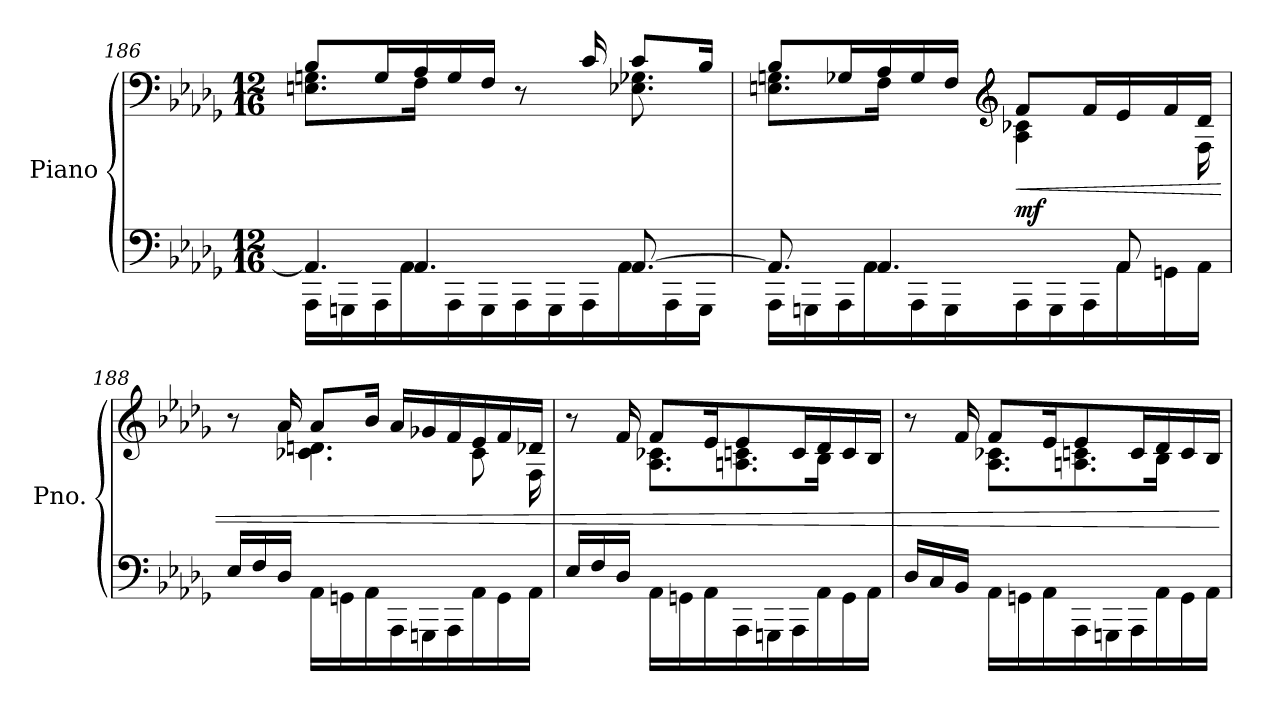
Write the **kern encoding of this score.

**kern	**kern	**dynam
*part1	*part1	*part1
*staff2	*staff1	*staff1/2
*I"Piano	*	*
*I'Pno.	*	*
*clefF4	*clefF4	*
*k[b-e-a-d-g-]	*k[b-e-a-d-g-]	*
*M12/16	*M12/16	*
=186	=186	=186
*^	*^	*
8.AA-/J]	16AAA-\LL	8B-/	8.En\ 8.Gn\	.
.	16GGGn\	.	.	.
.	16AAA-\	16G/L	.	.
4.AA-/	16AA-\	16A-/	16F\Jk	.
.	16AAA-\	16G/	8ryy	.
.	16GGG\	16F/JJ	.	.
.	16AAA-\	8r	8ryy	.
.	16GGG\	.	.	.
.	16AAA-\	16c/	16ryy	.
[8.AA-/	16AA-\	8c/L	8.E-X\ 8.G-X\	.
.	16AAA-\	.	.	.
.	16GGG\JJ	16B-/Jk	.	.
!!LO:LB:g=z	!!
=187	=187	=187	=187	=187
8.AA-/]	16AAA-\LL	8B-/L	8.En\ 8.Gn\L	.
.	16GGGn\	.	.	.
.	16AAA-\	16G-X/L	.	.
4.AA-/	16AA-\	16A-/	16F\Jk	.
.	16AAA-\	16G-/	8ryy	.
.	16GGG\	16F/JJ	.	.
*	*	*clefG2	*	*
!	!	!	!	!LO:HP:b
!	!	!	!	!LO:DY:n=1:a=2
.	16AAA-\	8f/L	4A-\ 4c-X\	< mf
.	16GGG\	.	.	.
.	16AAA-\	16f/L	.	.
8AA-/	16AA-\	16e-/	.	.
.	16GGn\	16f/	16reyy	.
16ryy	16AA-\JJ	16d-/JJ	16F\	.
*v	*v	*	*	*
=188	=188	=188	=188
16E-/LL	8r	8ryy	.
16F/	.	.	.
16D-/JJ	16a-/	16ryy	.
16AA-\LL	8a-/L	4.c-X\ 4.dn\	.
16GGn\	.	.	.
16AA-\	16b-/Jk	.	.
16AAA-\	16a-/LL	.	.
16GGGn\	16g-X/	.	.
16AAA-\	16f/	.	.
16AA-\	16e-/	8c-\	.
16GG\	16f/	.	.
16AA-\JJ	16d-X/JJ	16F\	.
=189	=189	=189	=189
16E-/LL	8r	8ryy	.
16F/	.	.	.
16D-/JJ	16f/	16rgyy	.
16AA-\LL	8f/L	8.A-\ 8.c-X\L	.
16GGn\	.	.	.
16AA-\	16e-/K	.	.
16AAA-\	8e-/	8.An\ 8.cn\	.
16GGGn\	.	.	.
16AAA-\	16c/L	.	.
16AA-\	16d-/	16B-\Jk	.
16GG\	16c/	8rcyy	.
16AA-\JJ	16B-/JJ	.	.
!!LO:LB:g=z	!!
=190	=190	=190	=190
16D-/LL	8r	8ryy	.
16C/	.	.	.
16BB-/JJ	16f/	16reyy	.
16AA-\LL	8f/L	8.A-\ 8.c-X\L	.
16GGn\	.	.	.
16AA-\	16e-/K	.	.
16AAA-\	8e-/	8.An\ 8.cn\	.
16GGGn\	.	.	.
16AAA-\	16c/L	.	.
16AA-\	16d-/	16B-\Jk	.
16GG\	16c/	8rcyy	.
16AA-\JJ	16B-/JJ	.	.
*	*v	*v	*
.	.	[
=	=	=
*-	*-	*-
